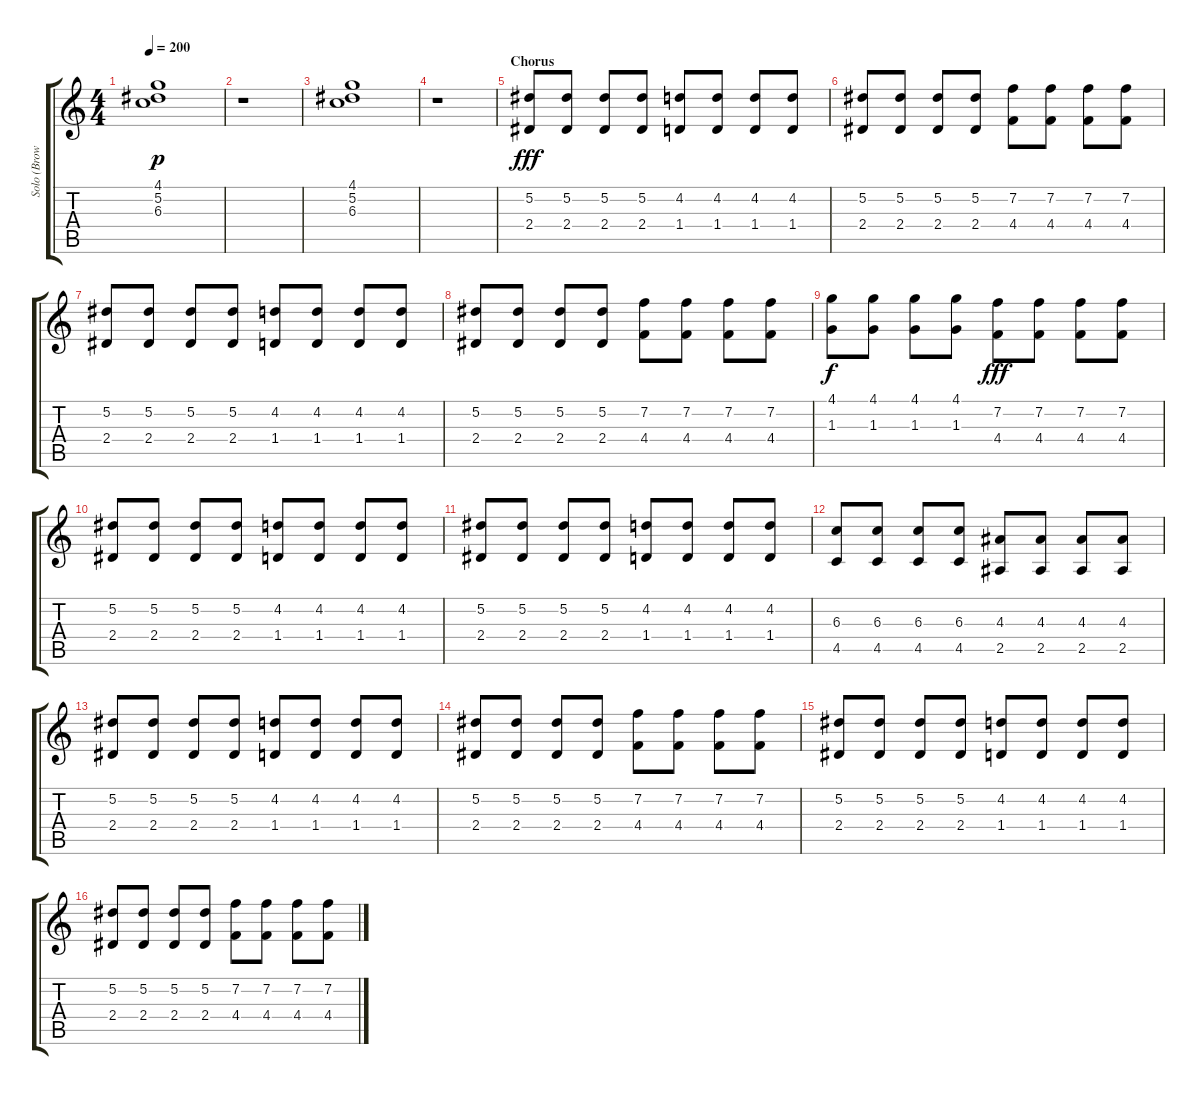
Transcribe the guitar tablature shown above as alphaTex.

\track ("Solo (Brownsound)" "Solo (Brow") {instrument overdrivenguitar}
\staff {score tabs}
\tuning (Eb4 Bb3 Gb3 Db3 Ab2 Eb2) {hide}
\ts (4 4)
\tempo 200
\clef g2
\ks c
(4.1 5.2 6.3).1{dy p} |
r.1 |
(4.1 5.2 6.3).1 |
r.1 |
\section ("" "Chorus")
(5.2 2.4).8{dy fff volume 15} (5.2 2.4).8 (5.2 2.4).8 (5.2 2.4).8 (4.2 1.4).8 (4.2 1.4).8 (4.2 1.4).8 (4.2 1.4).8 |
(5.2 2.4).8 (5.2 2.4).8 (5.2 2.4).8 (5.2 2.4).8 (7.2 4.4).8 (7.2 4.4).8 (7.2 4.4).8 (7.2 4.4).8 |
(5.2 2.4).8 (5.2 2.4).8 (5.2 2.4).8 (5.2 2.4).8 (4.2 1.4).8 (4.2 1.4).8 (4.2 1.4).8 (4.2 1.4).8 |
(5.2 2.4).8 (5.2 2.4).8 (5.2 2.4).8 (5.2 2.4).8 (7.2 4.4).8 (7.2 4.4).8 (7.2 4.4).8 (7.2 4.4).8 |
(4.1 1.3).8{dy f} (4.1 1.3).8 (4.1 1.3).8 (4.1 1.3).8 (7.2 4.4).8{dy fff} (7.2 4.4).8 (7.2 4.4).8 (7.2 4.4).8 |
(5.2 2.4).8 (5.2 2.4).8 (5.2 2.4).8 (5.2 2.4).8 (4.2 1.4).8 (4.2 1.4).8 (4.2 1.4).8 (4.2 1.4).8 |
(5.2 2.4).8 (5.2 2.4).8 (5.2 2.4).8 (5.2 2.4).8 (4.2 1.4).8 (4.2 1.4).8 (4.2 1.4).8 (4.2 1.4).8 |
(6.3 4.5).8 (6.3 4.5).8 (6.3 4.5).8 (6.3 4.5).8 (4.3 2.5).8 (4.3 2.5).8 (4.3 2.5).8 (4.3 2.5).8 |
(5.2 2.4).8 (5.2 2.4).8 (5.2 2.4).8 (5.2 2.4).8 (4.2 1.4).8 (4.2 1.4).8 (4.2 1.4).8 (4.2 1.4).8 |
(5.2 2.4).8 (5.2 2.4).8 (5.2 2.4).8 (5.2 2.4).8 (7.2 4.4).8 (7.2 4.4).8 (7.2 4.4).8 (7.2 4.4).8 |
(5.2 2.4).8 (5.2 2.4).8 (5.2 2.4).8 (5.2 2.4).8 (4.2 1.4).8 (4.2 1.4).8 (4.2 1.4).8 (4.2 1.4).8 |
(5.2 2.4).8 (5.2 2.4).8 (5.2 2.4).8 (5.2 2.4).8 (7.2 4.4).8 (7.2 4.4).8 (7.2 4.4).8 (7.2 4.4).8
